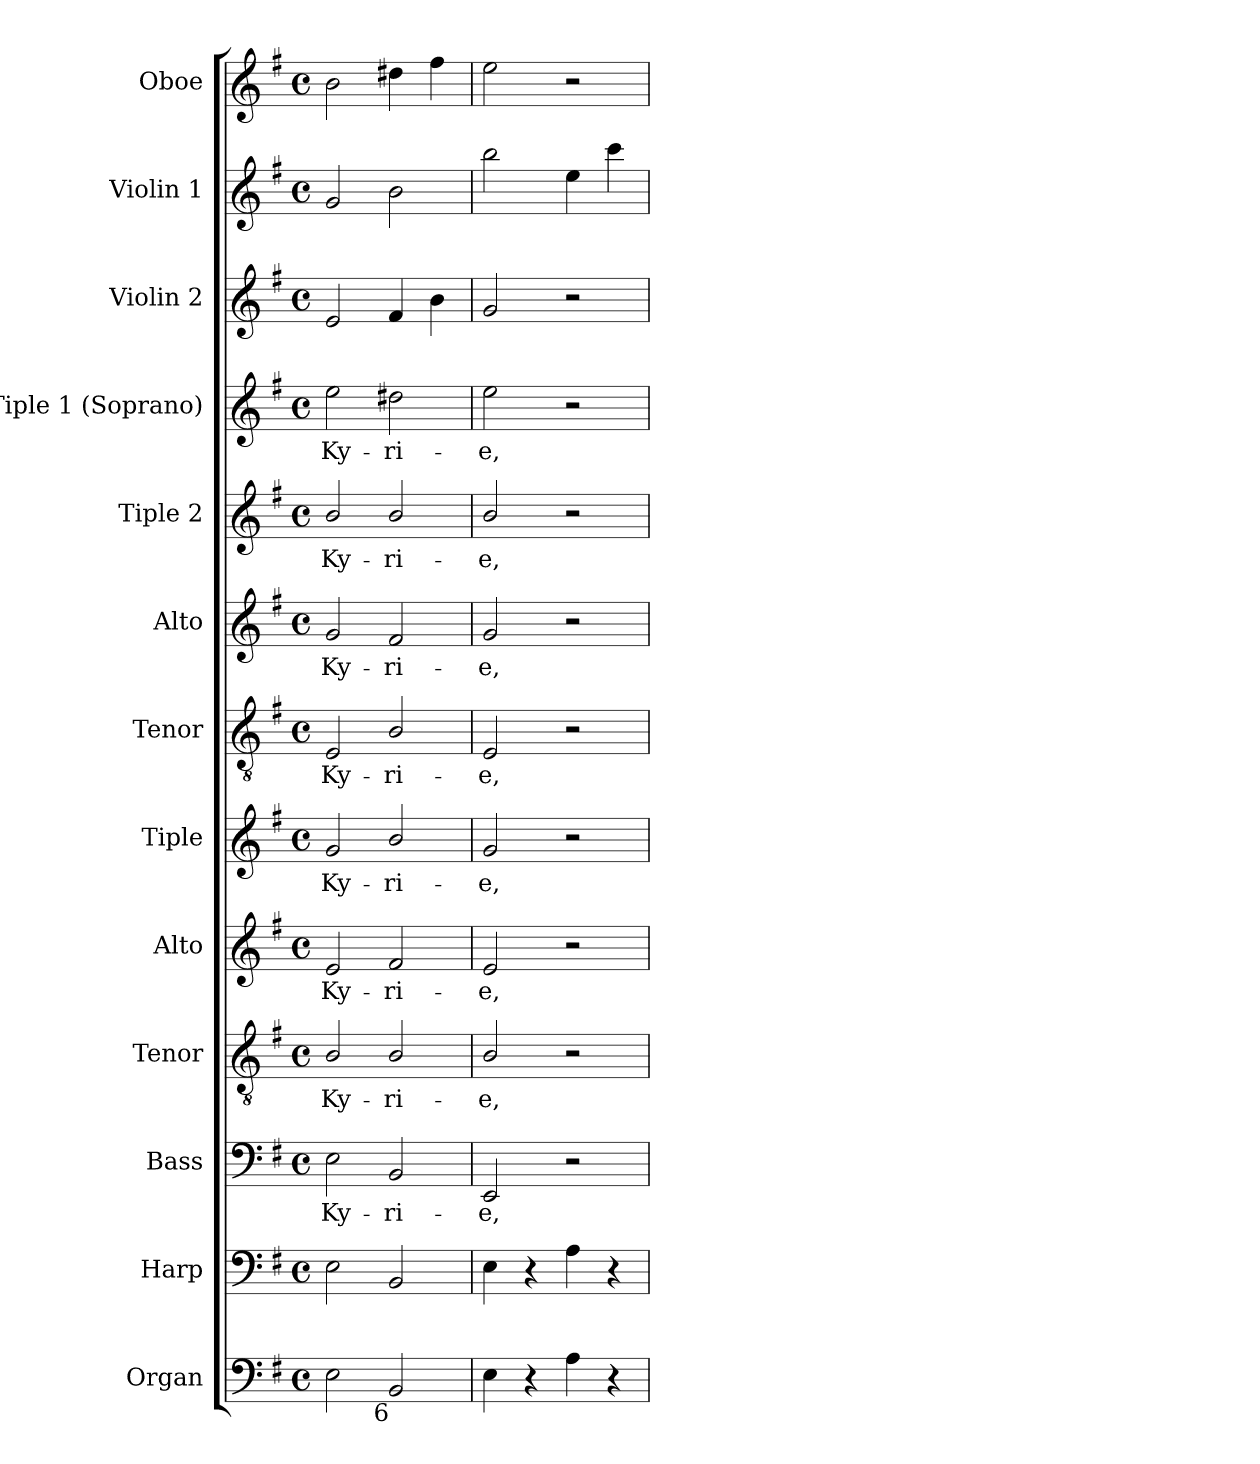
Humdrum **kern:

**kern	**kern	**kern	**text	**kern	**text	**kern	**text	**kern	**text	**kern	**text	**kern	**text	**kern	**text	**kern	**text	**kern	**kern	**kern
*part13	*part12	*part11	*part11	*part10	*part10	*part9	*part9	*part8	*part8	*part7	*part7	*part6	*part6	*part5	*part5	*part4	*part4	*part3	*part2	*part1
*staff13	*staff12	*staff11	*staff11	*staff10	*staff10	*staff9	*staff9	*staff8	*staff8	*staff7	*staff7	*staff6	*staff6	*staff5	*staff5	*staff4	*staff4	*staff3	*staff2	*staff1
*I"Organ	*I"Harp	*I"Bass	*	*I"Tenor	*	*I"Alto	*	*I"Tiple	*	*I"Tenor	*	*I"Alto	*	*I"Tiple 2	*	*I"Tiple 1 (Soprano)	*	*I"Violin 2	*I"Violin 1	*I"Oboe
*I'Org.	*I'Hp.	*I'B.	*	*I'T.	*	*I'A.	*	*	*	*I'T.	*	*I'A.	*	*	*	*I'S1.	*	*I'Vln. 2	*I'Vln. 1	*I'Ob.
!!LO:PB:g=z
*clefF4	*clefF4	*clefF4	*	*clefGv2	*	*clefG2	*	*clefG2	*	*clefGv2	*	*clefG2	*	*clefG2	*	*clefG2	*	*clefG2	*clefG2	*clefG2
*	*	*	*	*ITrd7c12	*	*	*	*	*	*ITrd7c12	*	*	*	*	*	*	*	*	*	*
*k[f#]	*k[f#]	*k[f#]	*	*k[f#]	*	*k[f#]	*	*k[f#]	*	*k[f#]	*	*k[f#]	*	*k[f#]	*	*k[f#]	*	*k[f#]	*k[f#]	*k[f#]
*G:	*G:	*G:	*	*G:	*	*G:	*	*G:	*	*G:	*	*G:	*	*G:	*	*G:	*	*G:	*G:	*G:
*M4/4	*M4/4	*M4/4	*	*M4/4	*	*M4/4	*	*M4/4	*	*M4/4	*	*M4/4	*	*M4/4	*	*M4/4	*	*M4/4	*M4/4	*M4/4
*met(c)	*met(c)	*met(c)	*	*met(c)	*	*met(c)	*	*met(c)	*	*met(c)	*	*met(c)	*	*met(c)	*	*met(c)	*	*met(c)	*met(c)	*met(c)
=1	=1	=1	=1	=1	=1	=1	=1	=1	=1	=1	=1	=1	=1	=1	=1	=1	=1	=1	=1	=1
!	!	!	!LO:LY:b:color=#000000	!	!	!	!	!	!	!	!	!	!	!	!	!	!	!	!	!
!	!	!	!	!	!LO:LY:b:color=#000000	!	!	!	!	!	!	!	!	!	!	!	!	!	!	!
!	!	!	!	!	!	!	!LO:LY:b:color=#000000	!	!	!	!	!	!	!	!	!	!	!	!	!
!	!	!	!	!	!	!	!	!	!LO:LY:b:color=#000000	!	!	!	!	!	!	!	!	!	!	!
!	!	!	!	!	!	!	!	!	!	!	!LO:LY:b:color=#000000	!	!	!	!	!	!	!	!	!
!	!	!	!	!	!	!	!	!	!	!	!	!	!LO:LY:b:color=#000000	!	!	!	!	!	!	!
!	!	!	!	!	!	!	!	!	!	!	!	!	!	!	!LO:LY:b:color=#000000	!	!	!	!	!
!	!	!	!	!	!	!	!	!	!	!	!	!	!	!	!	!	!LO:LY:b:color=#000000	!	!	!
2Ei\	2Ei\	2Ei\	Ky-	2BBi/	Ky-	2ei/	Ky-	2gi/	Ky-	2EEi/	Ky-	2gi/	Ky-	2bi/	Ky-	2eei\	Ky-	2ei/	2gi/	2bi\
!	!	!	!LO:LY:b:color=#000000	!	!	!	!	!	!	!	!	!	!	!	!	!	!	!	!	!
!	!	!	!	!	!LO:LY:b:color=#000000	!	!	!	!	!	!	!	!	!	!	!	!	!	!	!
!	!	!	!	!	!	!	!LO:LY:b:color=#000000	!	!	!	!	!	!	!	!	!	!	!	!	!
!	!	!	!	!	!	!	!	!	!LO:LY:b:color=#000000	!	!	!	!	!	!	!	!	!	!	!
!	!	!	!	!	!	!	!	!	!	!	!LO:LY:b:color=#000000	!	!	!	!	!	!	!	!	!
!	!	!	!	!	!	!	!	!	!	!	!	!	!LO:LY:b:color=#000000	!	!	!	!	!	!	!
!	!	!	!	!	!	!	!	!	!	!	!	!	!	!	!LO:LY:b:color=#000000	!	!	!	!	!
!LO:TX:b:rj:t=6	!	!	!	!	!	!	!	!	!	!	!	!	!	!	!	!	!	!	!	!
!	!	!	!	!	!	!	!	!	!	!	!	!	!	!	!	!	!LO:LY:b:color=#000000	!	!	!
2BBi/	2BBi/	2BBi/	-ri-	2BBi/	-ri-	2f#i/	-ri-	2bi/	-ri-	2BBi/	-ri-	2f#i/	-ri-	2bi/	-ri-	2dd#Xi\	-ri-	4f#i/	2bi\	4dd#Xi\
.	.	.	.	.	.	.	.	.	.	.	.	.	.	.	.	.	.	4bi\	.	4ff#i\
=2	=2	=2	=2	=2	=2	=2	=2	=2	=2	=2	=2	=2	=2	=2	=2	=2	=2	=2	=2	=2
!	!	!	!LO:LY:b:color=#000000	!	!	!	!	!	!	!	!	!	!	!	!	!	!	!	!	!
!	!	!	!	!	!LO:LY:b:color=#000000	!	!	!	!	!	!	!	!	!	!	!	!	!	!	!
!	!	!	!	!	!	!	!LO:LY:b:color=#000000	!	!	!	!	!	!	!	!	!	!	!	!	!
!	!	!	!	!	!	!	!	!	!LO:LY:b:color=#000000	!	!	!	!	!	!	!	!	!	!	!
!	!	!	!	!	!	!	!	!	!	!	!LO:LY:b:color=#000000	!	!	!	!	!	!	!	!	!
!	!	!	!	!	!	!	!	!	!	!	!	!	!LO:LY:b:color=#000000	!	!	!	!	!	!	!
!	!	!	!	!	!	!	!	!	!	!	!	!	!	!	!LO:LY:b:color=#000000	!	!	!	!	!
!	!	!	!	!	!	!	!	!	!	!	!	!	!	!	!	!	!LO:LY:b:color=#000000	!	!	!
4Ei\	4Ei\	2EEi/	-e,	2BBi/	-e,	2ei/	-e,	2gi/	-e,	2EEi/	-e,	2gi/	-e,	2bi/	-e,	2eei\	-e,	2gi/	2bbi\	2eei\
4r	4r	.	.	.	.	.	.	.	.	.	.	.	.	.	.	.	.	.	.	.
4Ai\	4Ai\	2r	.	2r	.	2r	.	2r	.	2r	.	2r	.	2r	.	2r	.	2r	4eei\	2r
4r	4r	.	.	.	.	.	.	.	.	.	.	.	.	.	.	.	.	.	4ccci\	.
=	=	=	=	=	=	=	=	=	=	=	=	=	=	=	=	=	=	=	=	=
*-	*-	*-	*-	*-	*-	*-	*-	*-	*-	*-	*-	*-	*-	*-	*-	*-	*-	*-	*-	*-
